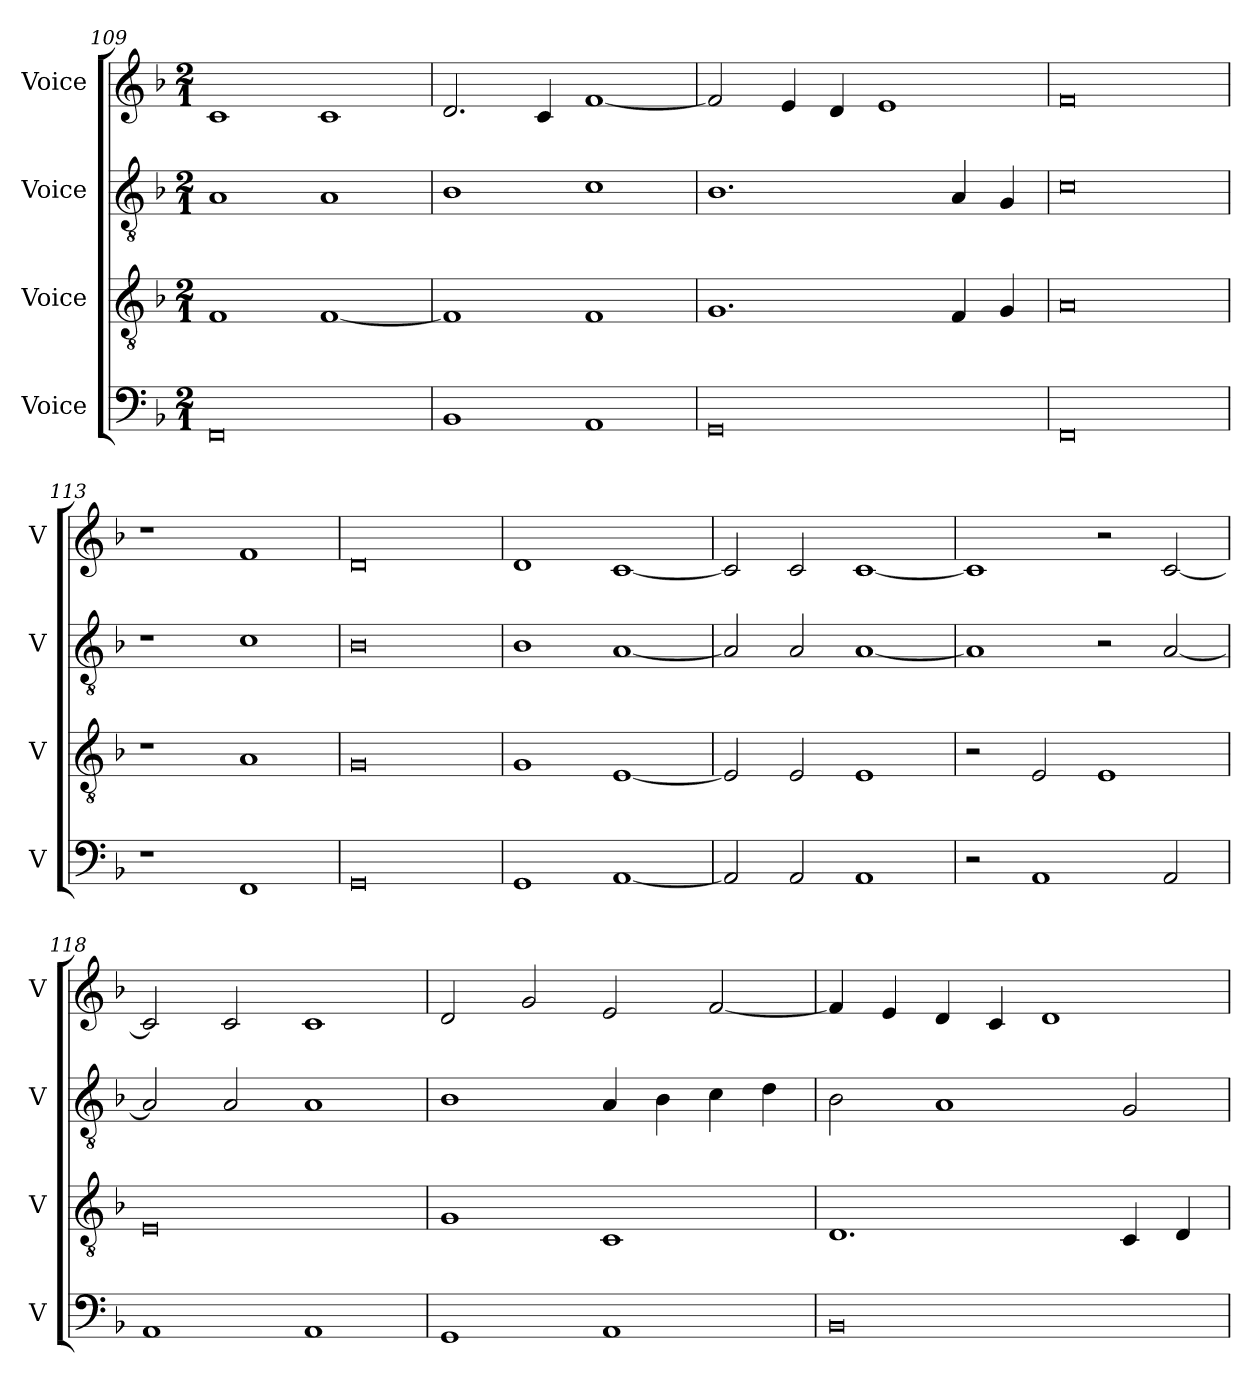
**kern	**kern	**kern	**kern
*part4	*part3	*part2	*part1
*staff4	*staff3	*staff2	*staff1
*I"Voice	*I"Voice	*I"Voice	*I"Voice
*I'V	*I'V	*I'V	*I'V
!!LO:PB:g=z
*clefF4	*clefGv2	*clefGv2	*clefG2
*k[b-]	*k[b-]	*k[b-]	*k[b-]
*M2/1	*M2/1	*M2/1	*M2/1
=109	=109	=109	=109
0FF	1F	1A	1c
.	[1F	1A	1c
=110	=110	=110	=110
1BB-	1F]	1B-	2.d/
.	.	.	4c/
1AA	1F	1c	[1f
=111	=111	=111	=111
0GG	1.G	1.B-	2f/]
.	.	.	4e/
.	.	.	4d/
.	.	.	1e
.	4F/	4A/	.
.	4G/	4G/	.
=112	=112	=112	=112
0FF	0A	0c	0f
=113	=113	=113	=113
1r	1r	1r	1r
1FF	1A	1c	1f
!!LO:LB:g=z
=114	=114	=114	=114
0GG	0G	0B-	0d
=115	=115	=115	=115
1GG	1G	1B-	1d
[1AA	[1E	[1A	[1c
=116	=116	=116	=116
2AA/]	2E/]	2A/]	2c/]
2AA/	2E/	2A/	2c/
1AA	1E	[1A	[1c
=117	=117	=117	=117
2r	2r	1A]	1c]
1AA	2E/	.	.
.	1E	2r	2r
2AA/	.	[2A/	[2c/
=118	=118	=118	=118
1AA	0E	2A/]	2c/]
.	.	2A/	2c/
1AA	.	1A	1c
!!LO:LB:g=z
=119	=119	=119	=119
1GG	1G	1B-	2d/
.	.	.	2g/
1AA	1C	4A/	2e/
.	.	4B-\	.
.	.	4c\	[2f/
.	.	4d\	.
=120	=120	=120	=120
0BB-	1.D	2B-\	4f/]
.	.	.	4e/
.	.	1A	4d/
.	.	.	4c/
.	.	.	1d
.	4C/	2G/	.
.	4D/	.	.
=	=	=	=
*-	*-	*-	*-
